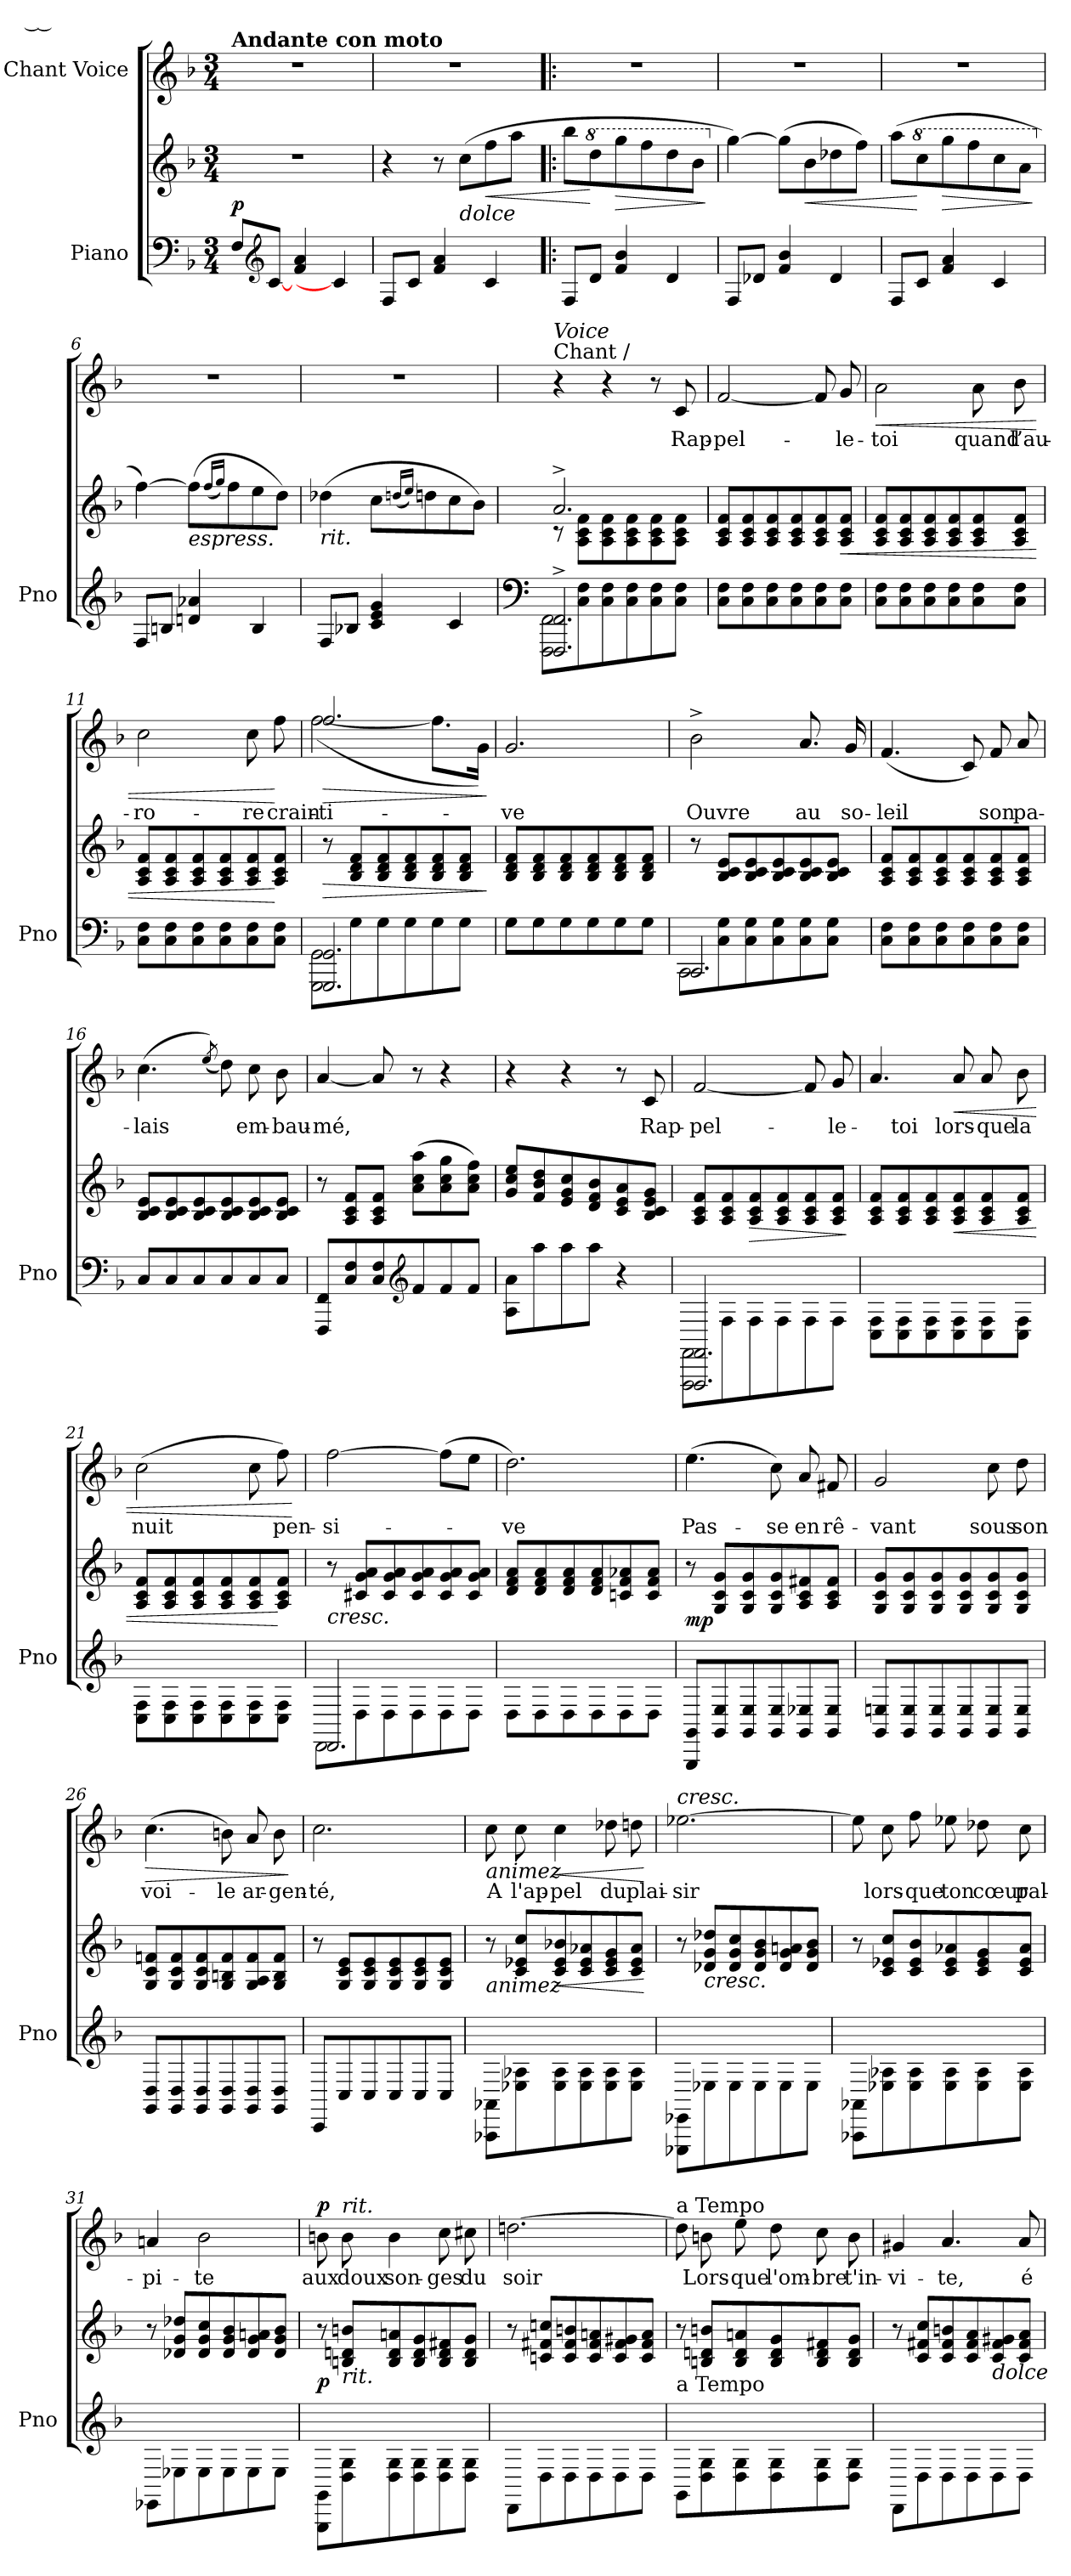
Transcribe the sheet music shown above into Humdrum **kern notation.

**kern	**kern	**dynam	**kern	**text	**dynam
*part2	*part2	*part2	*part1	*part1	*part1
*staff3	*staff2	*staff2/3	*staff1	*staff1	*staff1
*I"Piano	*	*	*I"Chant Voice	*	*
*I'Pno	*	*	*	*	*
*clefF4	*clefG2	*	*clefG2	*	*
*k[b-]	*k[b-]	*	*k[b-]	*	*
*M3/4	*M3/4	*	*M3/4	*	*
=1	=1	=1	=1	=1	=1
!	!	!	!LO:TX:a:B:t=Andante con moto	!	!
!	!	!LO:DY:a=2	!	!	!
8F/L	2.r	p	2.r	.	.
*clefG2	*	*	*	*	*
[8c/J	.	.	.	.	.
4f/ 4a/	.	.	.	.	.
4c/]	.	.	.	.	.
=2	=2	=2	=2	=2	=2
8F/L	4r	.	2.r	.	.
8c/J	.	.	.	.	.
4f/ 4a/	8r	.	.	.	.
!	!LO:TX:b:i:t=dolce	!	!	!	!
.	(8cc\L	.	.	.	.
!	!	!LO:HP:b	!	!	!
4c/	8ff\	<	.	.	.
.	8aa\J	.	.	.	.
=3!|:	=3!|:	=3!|:	=3!|:	=3!|:	=3!|:
8F/L	8bb-\L	.	2.r	.	.
*	*8va	*	*	*	*
8d/J	8ddd\	[	.	.	.
!	!	!LO:HP:b	!	!	!
4f/ 4b-/	8ggg\	>	.	.	.
.	8fff\	.	.	.	.
4d/	8ddd\	.	.	.	.
.	8bb-\J	.	.	.	.
.	.	]	.	.	.
=4	=4	=4	=4	=4	=4
*	*X8va	*	*	*	*
8F/L	[4gg\)	.	2.r	.	.
8d-X/J	.	.	.	.	.
4f/ 4b-/	(8gg\L]	.	.	.	.
!	!	!LO:HP:b	!	!	!
.	8b-\	<	.	.	.
4d-/	8dd-X\	.	.	.	.
.	8ff\J)	.	.	.	.
=5	=5	=5	=5	=5	=5
8F/L	(8aa\L	.	2.r	.	.
*	*8va	*	*	*	*
8c/J	8ccc\	[	.	.	.
!	!	!LO:HP:b	!	!	!
4f/ 4a/	8ggg\	>	.	.	.
.	8fff\	.	.	.	.
4c/	8ccc\	.	.	.	.
.	8aa\J	.	.	.	.
.	.	]	.	.	.
=6	=6	=6	=6	=6	=6
*	*X8va	*	*	*	*
8F/L	[4ff\)	.	2.r	.	.
8Bn/J	.	.	.	.	.
!	!LO:TX:b:i:t=espress.	!	!	!	!
4dn/ 4a-X/	(8ff\L]	.	.	.	.
.	(16qff/LL	.	.	.	.
.	16qgg/JJ)	.	.	.	.
.	8ff\	.	.	.	.
4B/	8ee\	.	.	.	.
.	8dd\J)	.	.	.	.
=7	=7	=7	=7	=7	=7
!	!LO:TX:b:i:t=rit.	!	!	!	!
8F/L	(4dd-X\	.	2.r	.	.
8B-X/J	.	.	.	.	.
4c/ 4e/ 4g/	8cc\L	.	.	.	.
.	(16qddn/LL	.	.	.	.
.	16qee/JJ)	.	.	.	.
.	8dd\	.	.	.	.
4c/	8cc\	.	.	.	.
.	8b-\J)	.	.	.	.
!!LO:LB:g=z
=8	=8	=8	=8	=8	=8
*clefF4	*	*	*	*	*
*^	*	*	*	*	*
!	!	!	!	!LO:TX:a:t=Chant /	!	!
!	!	!	!	!LO:TX:a:i:t=Voice	!	!
!	!	!LO:TX:a:t=a Tempo	!	!	!	!
!	!LO:N:n=1:head=open	!	!	!	!	!
!	!LO:N:n=2:head=open	!	!	!	!	!
*	*	*^	*	*	*	*
2.FFF/^ 2.FF/^	8FFF\ 8FF\L	2.a^/	8r	.	4r	.	.
.	8C\ 8F\	.	8A\ 8c\ 8f\L	.	.	.	.
.	8C\ 8F\	.	8A\ 8c\ 8f\	.	4r	.	.
.	8C\ 8F\	.	8A\ 8c\ 8f\	.	.	.	.
.	8C\ 8F\	.	8A\ 8c\ 8f\	.	8r	.	.
!	!	!	!	!	!	!LO:LY:b	!
.	8C\ 8F\J	.	8A\ 8c\ 8f\J	.	8c/	Rap-	.
=9	=9	=9	=9	=9	=9	=9	=9
!	!	!	!	!	!	!LO:LY:b	!
*v	*v	*	*	*	*	*	*
*	*v	*v	*	*	*	*
8C\ 8F\L	8A/ 8c/ 8f/L	.	[2f/	-pel-	.
8C\ 8F\	8A/ 8c/ 8f/	.	.	.	.
8C\ 8F\	8A/ 8c/ 8f/	.	.	.	.
8C\ 8F\	8A/ 8c/ 8f/	.	.	.	.
8C\ 8F\	8A/ 8c/ 8f/	.	8f/]	.	.
!	!	!LO:HP:b	!	!LO:LY:b	!
8C\ 8F\J	8A/ 8c/ 8f/J	<	8g/	-le-	.
=10	=10	=10	=10	=10	=10
!	!	!	!	!LO:LY:b	!LO:HP:b
8C\ 8F\L	8A/ 8c/ 8f/L	.	2a\	-toi	<
8C\ 8F\	8A/ 8c/ 8f/	.	.	.	.
8C\ 8F\	8A/ 8c/ 8f/	.	.	.	.
8C\ 8F\	8A/ 8c/ 8f/	.	.	.	.
!	!	!	!	!LO:LY:b	!
8C\ 8F\	8A/ 8c/ 8f/	.	8a\	quand	.
!	!	!	!	!LO:LY:b	!
8C\ 8F\J	8A/ 8c/ 8f/J	.	8b-\	l’au-	.
=11	=11	=11	=11	=11	=11
!	!	!	!	!LO:LY:b	!
8C\ 8F\L	8A/ 8c/ 8f/L	.	2cc\	-ro-	.
8C\ 8F\	8A/ 8c/ 8f/	.	.	.	.
8C\ 8F\	8A/ 8c/ 8f/	.	.	.	.
8C\ 8F\	8A/ 8c/ 8f/	.	.	.	.
!	!	!	!	!LO:LY:b	!
8C\ 8F\	8A/ 8c/ 8f/	.	8cc\	-re	.
!	!	!	!	!LO:LY:b	!
8C\ 8F\J	8A/ 8c/ 8f/J	[	8ff\	crain-	[
=12	=12	=12	=12	=12	=12
*^	*	*	*	*	*
!	!LO:N:n=1:head=open	!	!	!	!	!
!	!LO:N:n=2:head=open	!	!LO:HP:b	!	!LO:LY:b	!LO:HP:b
*	*	*	*	*^	*	*
2.GGG/ 2.GG/	8GGG\ 8GG\L	8r	>	2.ff/	([2ff\	ti-	>
.	8G\	8B-/ 8d/ 8f/L	.	.	.	.	.
.	8G\	8B-/ 8d/ 8f/	.	.	.	.	.
.	8G\	8B-/ 8d/ 8f/	.	.	.	.	.
.	8G\	8B-/ 8d/ 8f/	.	.	8.ffL]	.	.
.	8G\J	8B-/ 8d/ 8f/J	.	.	.	.	.
.	.	.	.	.	16gJk)	.	.
*v	*v	*	*	*v	*v	*	*
.	.	]	.	.	]
=13	=13	=13	=13	=13	=13
!	!	!	!	!LO:LY:b	!
8G\L	8B-/ 8d/ 8f/L	.	2.g/	-ve	.
8G\	8B-/ 8d/ 8f/	.	.	.	.
8G\	8B-/ 8d/ 8f/	.	.	.	.
8G\	8B-/ 8d/ 8f/	.	.	.	.
8G\	8B-/ 8d/ 8f/	.	.	.	.
8G\J	8B-/ 8d/ 8f/J	.	.	.	.
!!LO:LB:g=z
=14	=14	=14	=14	=14	=14
*^	*	*	*	*	*
!	!LO:N:head=open	!	!	!	!LO:LY:b	!
2.CC/	8CC\L	8r	.	2b-^\	Ouvre	.
.	8C\ 8G\	8B-/ 8c/ 8e/L	.	.	.	.
.	8C\ 8G\	8B-/ 8c/ 8e/	.	.	.	.
.	8C\ 8G\	8B-/ 8c/ 8e/	.	.	.	.
!	!	!	!	!	!LO:LY:b	!
.	8C\ 8G\	8B-/ 8c/ 8e/	.	8.a/	au	.
.	8C\ 8G\J	8B-/ 8c/ 8e/J	.	.	.	.
!	!	!	!	!	!LO:LY:b	!
.	.	.	.	16g/	so-	.
*v	*v	*	*	*	*	*
=15	=15	=15	=15	=15	=15
!	!	!	!	!LO:LY:b	!
8C\ 8F\L	8A/ 8c/ 8f/L	.	(4.f/	-leil	.
8C\ 8F\	8A/ 8c/ 8f/	.	.	.	.
8C\ 8F\	8A/ 8c/ 8f/	.	.	.	.
8C\ 8F\	8A/ 8c/ 8f/	.	8c/)	.	.
!	!	!	!	!LO:LY:b	!
8C\ 8F\	8A/ 8c/ 8f/	.	8f/	son	.
!	!	!	!	!LO:LY:b	!
8C\ 8F\J	8A/ 8c/ 8f/J	.	8a/	pa-	.
=16	=16	=16	=16	=16	=16
!	!	!	!	!LO:LY:b	!
8C/L	8B-/ 8c/ 8e/L	.	(4.cc\	-lais	.
8C/	8B-/ 8c/ 8e/	.	.	.	.
8C/	8B-/ 8c/ 8e/	.	.	.	.
.	.	.	(8qee/)	.	.
8C/	8B-/ 8c/ 8e/	.	8dd\)	.	.
!	!	!	!	!LO:LY:b	!
8C/	8B-/ 8c/ 8e/	.	8cc\	em-	.
!	!	!	!	!LO:LY:b	!
8C/J	8B-/ 8c/ 8e/J	.	8b-\	-bau-	.
=17	=17	=17	=17	=17	=17
!	!	!	!	!LO:LY:b	!
8FFF/ 8FF/L	8r	.	[4a/	-mé,	.
8C/ 8F/	8A/ 8c/ 8f/L	.	.	.	.
8C/ 8F/	8A/ 8c/ 8f/J	.	8a/]	.	.
*clefG2	*	*	*	*	*
8f/	(8a\ 8cc\ 8aa\L	.	8r	.	.
8f/	8a\ 8cc\ 8gg\	.	4r	.	.
8f/J	8a\ 8cc\ 8ff\J)	.	.	.	.
=18	=18	=18	=18	=18	=18
8A\ 8a\L	8g/ 8cc/ 8ee/L	.	4r	.	.
8aa\	8f/ 8b-/ 8dd/	.	.	.	.
8aa\	8e/ 8g/ 8cc/	.	4r	.	.
8aa\J	8d/ 8f/ 8b-/	.	.	.	.
4r	8c/ 8e/ 8a/	.	8r	.	.
!	!	!	!	!LO:LY:b	!
.	8B-/ 8c/ 8e/ 8g/J	.	8c/	Rap-	.
=19	=19	=19	=19	=19	=19
*^	*	*	*	*	*
!	!LO:N:n=1:head=open	!	!	!	!	!
!	!LO:N:n=2:head=open	!	!	!	!LO:LY:b	!
2.FFF/ 2.FF/	8FFF\ 8FF\L	8A/ 8c/ 8f/L	.	[2f/	-pel-	.
.	8F\	8A/ 8c/ 8f/	.	.	.	.
!	!	!	!LO:HP:b	!	!	!
.	8F\	8A/ 8c/ 8f/	>	.	.	.
.	8F\	8A/ 8c/ 8f/	.	.	.	.
.	8F\	8A/ 8c/ 8f/	.	8f/]	.	.
!	!	!	!	!	!LO:LY:b	!
.	8F\J	8A/ 8c/ 8f/J	.	8g/	-le-	.
*v	*v	*	*	*	*	*
.	.	]	.	.	.
!!LO:LB:g=z
=20	=20	=20	=20	=20	=20
!	!	!	!	!LO:LY:b	!
8C\ 8F\L	8A/ 8c/ 8f/L	.	4.a/	-_ toi	.
8C\ 8F\	8A/ 8c/ 8f/	.	.	.	.
8C\ 8F\	8A/ 8c/ 8f/	.	.	.	.
!	!	!LO:HP:b	!	!LO:LY:b	!LO:HP:b
8C\ 8F\	8A/ 8c/ 8f/	<	8a/	lors-	<
!	!	!	!	!LO:LY:b	!
8C\ 8F\	8A/ 8c/ 8f/	.	8a/	-que	.
!	!	!	!	!LO:LY:b	!
8C\ 8F\J	8A/ 8c/ 8f/J	.	8b-\	la	.
=21	=21	=21	=21	=21	=21
!	!	!	!	!LO:LY:b	!
8C\ 8F\L	8A/ 8c/ 8f/L	.	(2cc\	nuit	.
8C\ 8F\	8A/ 8c/ 8f/	.	.	.	.
8C\ 8F\	8A/ 8c/ 8f/	.	.	.	.
8C\ 8F\	8A/ 8c/ 8f/	.	.	.	.
8C\ 8F\	8A/ 8c/ 8f/	.	8cc\	.	.
!	!	!	!	!LO:LY:b	!
8C\ 8F\J	8A/ 8c/ 8f/J	[	8ff\)	pen-	.
.	.	.	.	.	[
=22	=22	=22	=22	=22	=22
*^	*	*	*	*	*
!	!	!LO:TX:b:i:t=cresc.	!	!	!	!
!	!LO:N:head=open	!	!	!	!LO:LY:b	!
2.DD/	8DD\L	8r	.	[2ff\	-si-	.
.	8D\	8c#X/ 8g/ 8a/L	.	.	.	.
.	8D\	8c#/ 8g/ 8a/	.	.	.	.
.	8D\	8c#/ 8g/ 8a/	.	.	.	.
.	8D\	8c#/ 8g/ 8a/	.	(8ff\L]	.	.
.	8D\J	8c#/ 8g/ 8a/J	.	8ee\J	.	.
=23	=23	=23	=23	=23	=23	=23
!	!	!	!	!	!LO:LY:b	!
*v	*v	*	*	*	*	*
8D\L	8d/ 8f/ 8a/L	.	2.dd\)	-ve	.
8D\	8d/ 8f/ 8a/	.	.	.	.
8D\	8d/ 8f/ 8a/	.	.	.	.
8D\	8d/ 8f/ 8a/	.	.	.	.
8D\	8cn/ 8f/ 8a-X/	.	.	.	.
8D\J	8c/ 8f/ 8a-/J	.	.	.	.
=24	=24	=24	=24	=24	=24
!	!	!LO:DY:b	!	!LO:LY:b	!
8GGG/ 8GG/L	8r	mp	(4.ee\	Pas-	.
8GG/ 8E/	8G/ 8c/ 8g/L	.	.	.	.
8GG/ 8E/	8G/ 8c/ 8g/	.	.	.	.
!	!	!	!	!LO:LY:b	!
8GG/ 8E/	8G/ 8c/ 8g/	.	8cc\)	-se	.
!	!	!	!	!LO:LY:b	!
8GG/ 8E-X/	8A/ 8c/ 8f#X/	.	8a/	en	.
!	!	!	!	!LO:LY:b	!
8GG/ 8E-/J	8A/ 8c/ 8f#/J	.	8f#X/	rê-	.
=25	=25	=25	=25	=25	=25
!	!	!	!	!LO:LY:b	!
8GG/ 8En/L	8G/ 8c/ 8g/L	.	2g/	-vant	.
8GG/ 8E/	8G/ 8c/ 8g/	.	.	.	.
8GG/ 8E/	8G/ 8c/ 8g/	.	.	.	.
8GG/ 8E/	8G/ 8c/ 8g/	.	.	.	.
!	!	!	!	!LO:LY:b	!
8GG/ 8E/	8G/ 8c/ 8g/	.	8cc\	sous	.
!	!	!	!	!LO:LY:b	!
8GG/ 8E/J	8G/ 8c/ 8g/J	.	8dd\	son	.
!!LO:LB:g=z
=26	=26	=26	=26	=26	=26
!	!	!	!	!LO:LY:b	!LO:HP:b
8GG/ 8D/L	8G/ 8c/ 8fn/L	.	(4.cc\	voi-	>
8GG/ 8D/	8G/ 8c/ 8f/	.	.	.	.
8GG/ 8D/	8G/ 8c/ 8f/	.	.	.	.
!	!	!	!	!LO:LY:b	!
8GG/ 8D/	8G/ 8Bn/ 8f/	.	8bn\)	-le	.
!	!	!	!	!LO:LY:b	!
8GG/ 8D/	8G/ 8A/ 8f/	.	8a/	ar-	.
!	!	!	!	!LO:LY:b	!
8GG/ 8D/J	8G/ 8B/ 8f/J	.	8b\	-gen-	.
.	.	.	.	.	]
=27	=27	=27	=27	=27	=27
!	!	!	!	!LO:LY:b	!
8CC/L	8r	.	2.cc\	-té,	.
8C/	8G/ 8c/ 8e/L	.	.	.	.
8C/	8G/ 8c/ 8e/	.	.	.	.
8C/	8G/ 8c/ 8e/	.	.	.	.
8C/	8G/ 8c/ 8e/	.	.	.	.
8C/J	8G/ 8c/ 8e/J	.	.	.	.
=28	=28	=28	=28	=28	=28
!	!	!	!LO:TX:b:i:t=animez	!	!
!	!LO:TX:b:i:t=animez	!	!	!	!
!	!	!	!	!LO:LY:b	!
8AAA-X\ 8AA-X\L	8r	.	8cc\	A	.
!	!	!	!	!LO:LY:b	!
8E-X\ 8A-X\	8c/ 8e-X/ 8cc/L	.	8cc\	l'ap-	.
!	!	!LO:HP:b	!	!LO:LY:b	!LO:HP:b
8E-\ 8A-\	8c/ 8e-/ 8b-X/	<	4cc\	-pel	<
8E-\ 8A-\	8c/ 8e-/ 8a-X/	.	.	.	.
!	!	!	!	!LO:LY:b	!
8E-\ 8A-\	8c/ 8e-/ 8g/	.	8dd-X\	du	.
!	!	!	!	!LO:LY:b	!
8E-\ 8A-\J	8c/ 8e-/ 8a-/J	.	8ddn\	plai-	.
.	.	[	.	.	[
=29	=29	=29	=29	=29	=29
!	!	!	!LO:TX:a:i:t=cresc.	!	!
!	!	!	!	!LO:LY:b	!
8EEE-X\ 8EE-X\L	8r	.	[2.ee-X\	-sir	.
!	!LO:TX:b:i:t=cresc.	!	!	!	!
8E-X\	8d-X/ 8g/ 8dd-X/L	.	.	.	.
8E-\	8d-/ 8g/ 8cc/	.	.	.	.
8E-\	8d-/ 8g/ 8b-/	.	.	.	.
8E-\	8d-/ 8g/ 8an/	.	.	.	.
8E-\J	8d-/ 8g/ 8b-/J	.	.	.	.
=30	=30	=30	=30	=30	=30
8AAA-X\ 8AA-X\L	8r	.	8ee-\]	.	.
!	!	!	!	!LO:LY:b	!
8E-X\ 8A-X\	8c/ 8e-X/ 8cc/L	.	8cc\	lors-	.
!	!	!	!	!LO:LY:b	!
8E-\ 8A-\	8c/ 8e-/ 8b-/	.	8ff\	-que	.
!	!	!	!	!LO:LY:b	!
8E-\ 8A-\	8c/ 8e-/ 8a-X/	.	8ee-X\	ton	.
!	!	!	!	!LO:LY:b	!
8E-\ 8A-\	8c/ 8e-/ 8g/	.	8dd-X\	cœur	.
!	!	!	!	!LO:LY:b	!
8E-\ 8A-\J	8c/ 8e-/ 8a-/J	.	8cc\	pal-	.
=31	=31	=31	=31	=31	=31
!	!	!	!	!LO:LY:b	!
8EE-X\L	8r	.	4an/	-pi-	.
8E-X\	8d-X/ 8g/ 8dd-X/L	.	.	.	.
!	!	!	!	!LO:LY:b	!
8E-\	8d-/ 8g/ 8cc/	.	2b-\	-te	.
8E-\	8d-/ 8g/ 8b-/	.	.	.	.
8E-\	8d-/ 8g/ 8an/	.	.	.	.
8E-\J	8d-/ 8g/ 8b-/J	.	.	.	.
!!LO:PB:g=z
=32	=32	=32	=32	=32	=32
!	!	!LO:DY:b	!	!LO:LY:b	!LO:DY:a
8GGG\ 8GG\L	8r	p	8bn\	aux	p
!	!	!	!LO:TX:a:i:t=rit.	!	!
!	!LO:TX:b:i:t=rit.	!	!	!	!
!	!	!	!	!LO:LY:b	!
8D\ 8G\	8Bn/ 8dn/ 8bn/L	.	8b\	doux	.
!	!	!	!	!LO:LY:b	!
8D\ 8G\	8B/ 8d/ 8an/	.	4b\	son-	.
8D\ 8G\	8B/ 8d/ 8g/	.	.	.	.
!	!	!	!	!LO:LY:b	!
8D\ 8G\	8B/ 8d/ 8f#X/	.	8cc\	-ges	.
!	!	!	!	!LO:LY:b	!
8D\ 8G\J	8B/ 8d/ 8g/J	.	8cc#X\	du	.
=33	=33	=33	=33	=33	=33
!	!	!	!	!LO:LY:b	!
8DD\L	8r	.	[2.ddn\	soir	.
8D\	8cn/ 8f#X/ 8ccn/L	.	.	.	.
8D\	8c/ 8f#/ 8bn/	.	.	.	.
8D\	8c/ 8f#/ 8an/	.	.	.	.
8D\	8c/ 8f#/ 8g#X/	.	.	.	.
8D\J	8c/ 8f#/ 8a/J	.	.	.	.
=34	=34	=34	=34	=34	=34
!	!	!	!LO:TX:a:t=a Tempo	!	!
!	!LO:TX:b:t=a Tempo	!	!	!	!
8GG\L	8r	.	8dd\]	.	.
!	!	!	!	!LO:LY:b	!
8D\ 8G\	8Bn/ 8dn/ 8bn/L	.	8bn\	Lors-	.
!	!	!	!	!LO:LY:b	!
8D\ 8G\	8B/ 8d/ 8an/	.	8ee\	-que	.
!	!	!	!	!LO:LY:b	!
8D\ 8G\	8B/ 8d/ 8g/	.	8dd\	l'om-	.
!	!	!	!	!LO:LY:b	!
8D\ 8G\	8B/ 8d/ 8f#X/	.	8cc\	-bre	.
!	!	!	!	!LO:LY:b	!
8D\ 8G\J	8B/ 8d/ 8g/J	.	8b\	t'in-	.
=35	=35	=35	=35	=35	=35
!	!	!	!	!LO:LY:b	!
8DD\L	8r	.	4g#X/	-vi-	.
8D\	8c/ 8f#X/ 8cc/L	.	.	.	.
!	!	!	!	!LO:LY:b	!
8D\	8c/ 8f#/ 8bn/	.	4.a/	-te,	.
8D\	8c/ 8f#/ 8a/	.	.	.	.
!	!LO:TX:b:i:t=dolce	!	!	!	!
8D\	8c/ 8f#/ 8g#X/	.	.	.	.
!	!	!	!	!LO:LY:b	!
8D\J	8c/ 8f#/ 8a/J	.	8a/	é-	.
=	=	=	=	=	=
*-	*-	*-	*-	*-	*-
